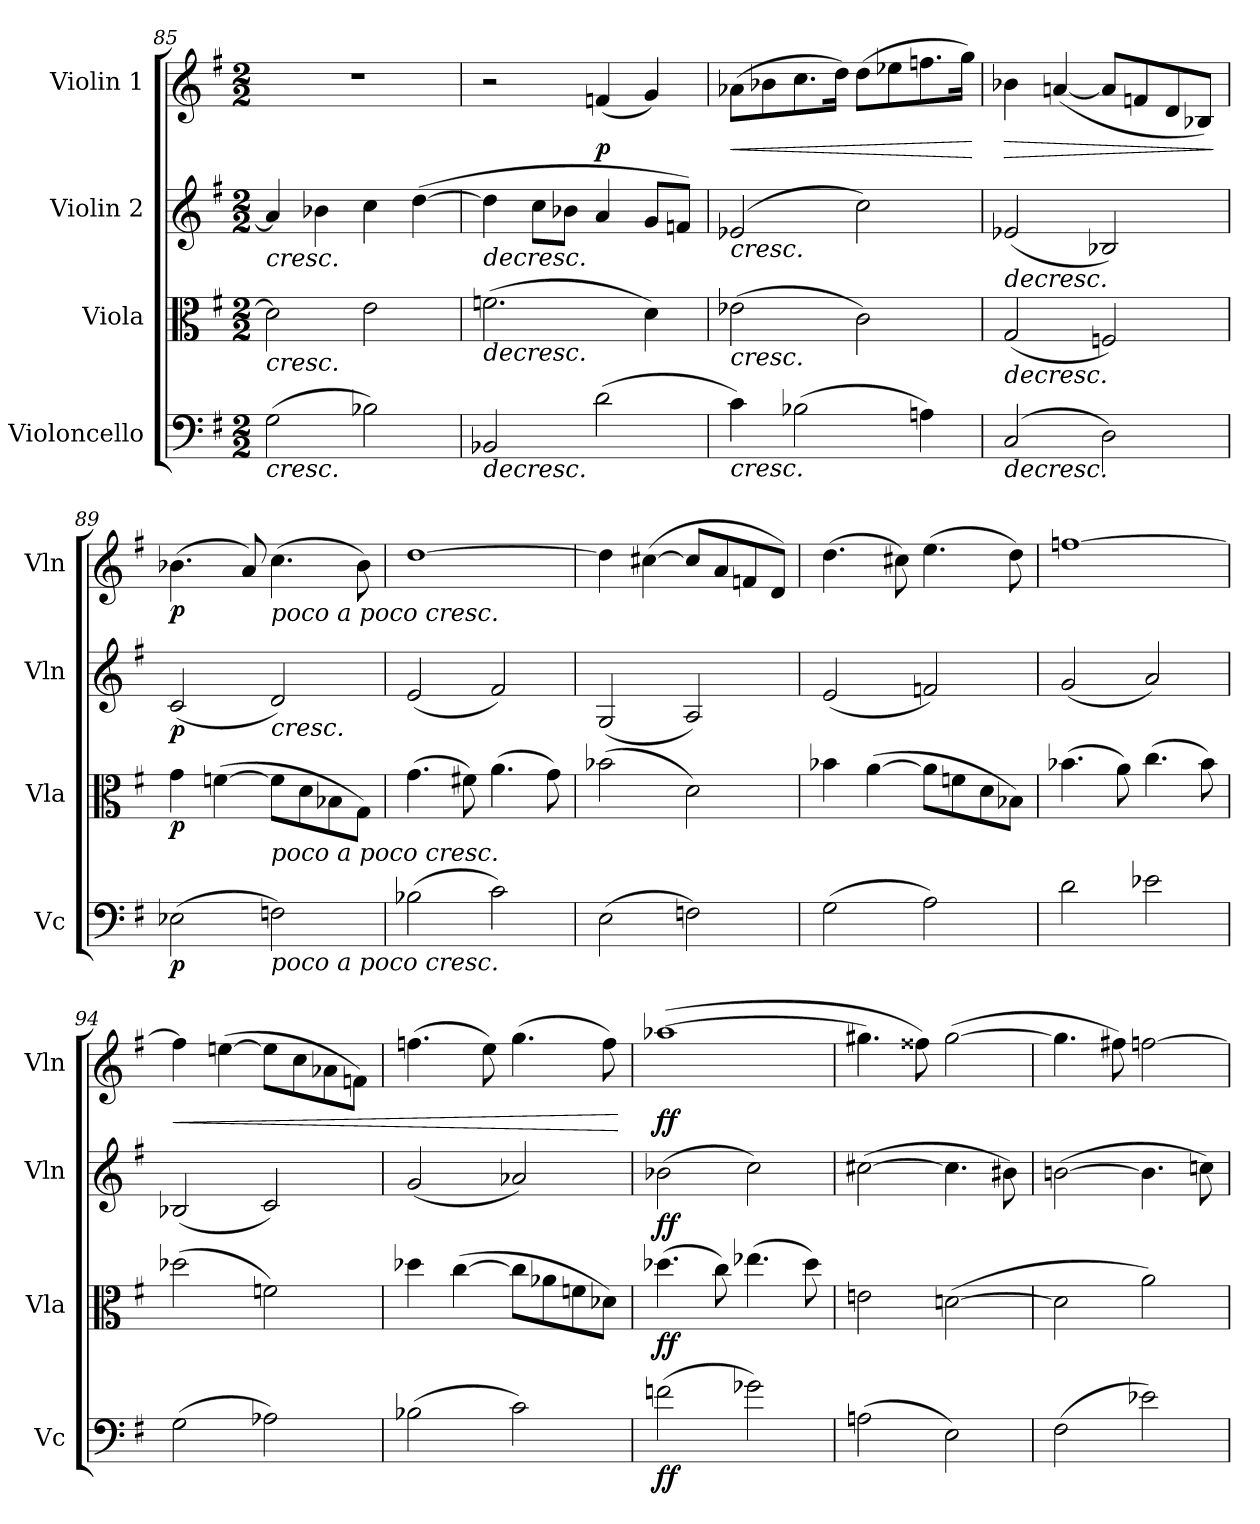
**kern	**dynam	**kern	**dynam	**kern	**dynam	**kern	**dynam
*part4	*part4	*part3	*part3	*part2	*part2	*part1	*part1
*staff4	*staff4	*staff3	*staff3	*staff2	*staff2	*staff1	*staff1
*I"Violoncello	*	*I"Viola	*	*I"Violin 2	*	*I"Violin 1	*
*I'Vc	*	*I'Vla	*	*I'Vln	*	*I'Vln	*
!!LO:LB:g=z
*clefF4	*	*clefC3	*	*clefG2	*	*clefG2	*
*k[f#]	*	*k[f#]	*	*k[f#]	*	*k[f#]	*
*M2/2	*	*M2/2	*	*M2/2	*	*M2/2	*
=85	=85	=85	=85	=85	=85	=85	=85
!	!LO:HP:b	!	!LO:HP:b	!	!LO:HP:b	!	!
(2G\	<	2d\]	<	4a/]	<	1r	.
.	.	.	.	4b-X\	.	.	.
2B-X\)	.	2e\	.	4cc\	.	.	.
.	.	.	.	([4dd\	.	.	.
=86	=86	=86	=86	=86	=86	=86	=86
!	!LO:HP:b	!	!LO:HP:b	!	!LO:HP:b	!	!
2BB-X/	>	(2.fn\	>	4dd\]	>	2r	.
.	.	.	.	8cc\L	.	.	.
.	.	.	.	8b-X\J	.	.	.
!	!	!	!	!	!	!	!LO:DY:b
(2d\	.	.	.	4a/	.	(4fn/	p
.	.	4d\)	.	8g/L	.	4g/)	.
.	.	.	.	8fn/J)	.	.	.
.	[	.	[	.	[	.	.
=87	=87	=87	=87	=87	=87	=87	=87
!	!LO:HP:b	!	!LO:HP:b	!	!LO:HP:b	!	!LO:HP:b
4c\)	<	(2e-X\	<	(2e-X/	<	(8a-X\L	<
.	.	.	.	.	.	8b-X\	.
(2B-X\	.	.	.	.	.	8.cc\	.
.	.	.	.	.	.	16dd\Jk)	.
.	.	2c\)	.	2cc\)	.	(8dd\L	.
.	.	.	.	.	.	8ee-X\	.
4Ani\)	.	.	.	.	.	8.ffn\	.
.	.	.	.	.	.	16gg\Jk)	.
.	]	.	]	.	]	.	[
=88	=88	=88	=88	=88	=88	=88	=88
!	!LO:HP:b	!	!LO:HP:b	!	!LO:HP:b	!	!LO:HP:b
(2C/	>	(2G/	>	(2e-X/	>	4b-X\	>
.	.	.	.	.	.	([4an/	.
2D\)	.	2Fn/)	.	2B-X/)	.	8a/L]	.
.	.	.	.	.	.	8fn/	.
.	.	.	.	.	.	8d/	.
.	.	.	.	.	.	8B-X/J)	.
.	[	.	[	.	[	.	]
!!LO:LB:g=z
=89	=89	=89	=89	=89	=89	=89	=89
!	!LO:DY:b	!	!LO:DY:b	!	!LO:DY:b	!	!LO:DY:b
(2E-X\	p	4g\	p	(2c/	p	(4.b-X\	p
.	.	([4fn\	.	.	.	.	.
.	.	.	.	.	.	8a/)	.
!	!	!	!	!	!	!LO:TX:b:i:t=poco a poco cresc.	!
!	!	!	!	!LO:TX:b:i:t=cresc.	!	!	!
!	!	!LO:TX:b:i:t=poco a poco cresc.	!	!	!	!	!
!LO:TX:b:i:t=poco a poco cresc.	!	!	!	!	!	!	!
2Fn\)	.	8f\L]	.	2d/)	.	(4.cc\	.
.	.	8d\	.	.	.	.	.
.	.	8B-X\	.	.	.	.	.
.	.	8G\J)	.	.	.	8b-\)	.
=90	=90	=90	=90	=90	=90	=90	=90
(2B-X\	.	(4.g\	.	(2e/	.	[1dd	.
.	.	8f#X\)	.	.	.	.	.
2c\)	.	(4.a\	.	2f#/)	.	.	.
.	.	8g\)	.	.	.	.	.
=91	=91	=91	=91	=91	=91	=91	=91
(2E\	.	(2b-X\	.	(2G/	.	4dd\]	.
.	.	.	.	.	.	([4cc#X\	.
2Fn\)	.	2d\)	.	2A/)	.	8cc#/L]	.
.	.	.	.	.	.	8a/	.
.	.	.	.	.	.	8fn/	.
.	.	.	.	.	.	8d/J)	.
=92	=92	=92	=92	=92	=92	=92	=92
(2G\	.	4b-X\	.	(2e/	.	(4.dd\	.
.	.	([4a\	.	.	.	.	.
.	.	.	.	.	.	8cc#X\)	.
2A\)	.	8a\L]	.	2fn/)	.	(4.ee\	.
.	.	8fn\	.	.	.	.	.
.	.	8d\	.	.	.	.	.
.	.	8B-X\J)	.	.	.	8dd\)	.
=93	=93	=93	=93	=93	=93	=93	=93
2d\	.	(4.b-X\	.	(2g/	.	[1ffn	.
.	.	8a\)	.	.	.	.	.
2e-X\	.	(4.cc\	.	2a/)	.	.	.
.	.	8b-\)	.	.	.	.	.
=94	=94	=94	=94	=94	=94	=94	=94
!	!	!	!	!	!	!	!LO:HP:b
(2G\	.	(2dd-X\	.	(2B-X/	.	4ffn\]	<
.	.	.	.	.	.	([4eeni\	.
2A-X\)	.	2fn\)	.	2c/)	.	8ee\L]	.
.	.	.	.	.	.	8cc\	.
.	.	.	.	.	.	8a-X\	.
.	.	.	.	.	.	8fn\J)	.
=95	=95	=95	=95	=95	=95	=95	=95
(2B-X\	.	4dd-X\	.	(2g/	.	(4.ffn\	.
.	.	([4cc\	.	.	.	.	.
.	.	.	.	.	.	8ee\)	.
2c\)	.	8cc\L]	.	2a-X/)	.	(4.gg\	.
.	.	8a-X\	.	.	.	.	.
.	.	8fn\	.	.	.	.	.
.	.	8d-X\J)	.	.	.	8ff\)	.
.	]	.	]	.	]	.	[
=96	=96	=96	=96	=96	=96	=96	=96
!	!LO:DY:b	!	!LO:DY:b	!	!LO:DY:b	!	!LO:DY:b
(2fn\	ff	(4.dd-X\	ff	(2b-X\	ff	(>[1aa-X	ff
.	.	8cc\)	.	.	.	.	.
2g-X\)	.	(4.ee-X\	.	2cc\)	.	.	.
.	.	8dd-\)	.	.	.	.	.
!!LO:PB:g=z
=97	=97	=97	=97	=97	=97	=97	=97
(2Ani\	.	2en\	.	([2cc#X\	.	4.gg#X\]	.
.	.	.	.	.	.	8ff##X\)	.
2E\)	.	([2dn\	.	4.cc#\]	.	([2gg#\	.
.	.	.	.	8b#X\)	.	.	.
=98	=98	=98	=98	=98	=98	=98	=98
(2F#\	.	2d\]	.	([2bn\	.	4.gg#\]	.
.	.	.	.	.	.	8ff#X\)	.
2e-X\)	.	2a\)	.	4.b\]	.	[2ffn\	.
.	.	.	.	8ccn\)	.	.	.
=	=	=	=	=	=	=	=
*-	*-	*-	*-	*-	*-	*-	*-
